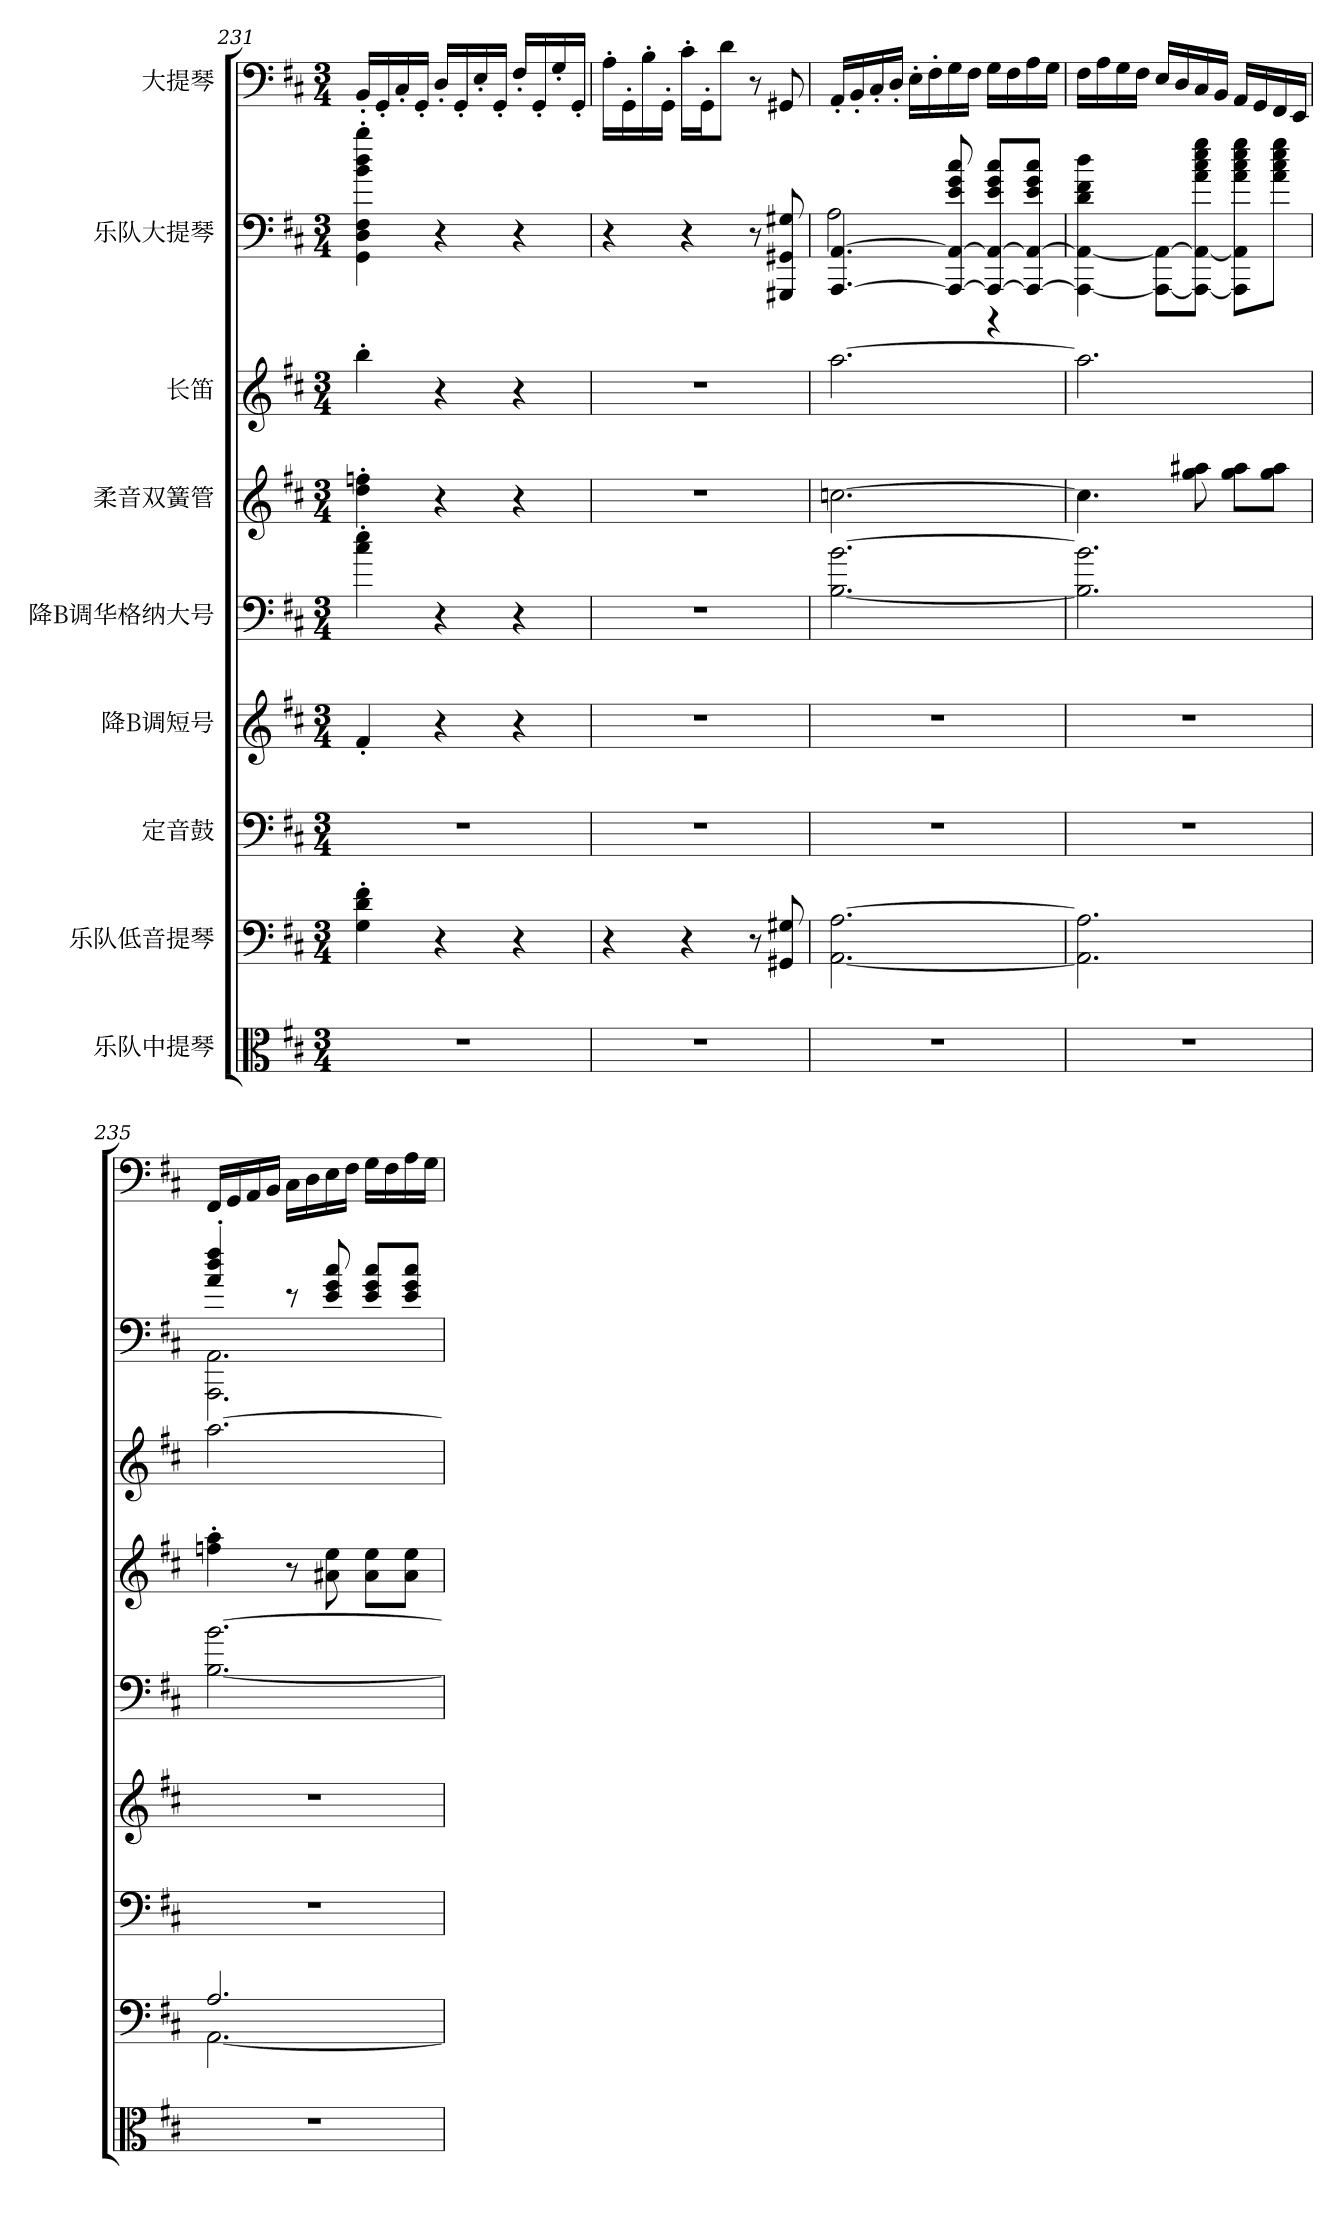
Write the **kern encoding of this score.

**kern	**kern	**kern	**kern	**kern	**kern	**kern	**kern	**kern
*part9	*part8	*part7	*part6	*part5	*part4	*part3	*part2	*part1
*staff9	*staff8	*staff7	*staff6	*staff5	*staff4	*staff3	*staff2	*staff1
*I"乐队中提琴	*I"乐队低音提琴	*I"定音鼓	*I"降B调短号	*I"降B调华格纳大号	*I"柔音双簧管	*I"长笛	*I"乐队大提琴	*I"大提琴
*clefC3	*clefF4	*clefF4	*clefG2	*clefF4	*clefG2	*clefG2	*clefF4	*clefF4
*	*ITrd7c12	*	*ITrd1c2	*ITrd1c2	*ITrd2c3	*	*	*
*k[f#c#]	*k[f#c#]	*k[f#c#]	*k[]	*k[]	*k[f#c#g#d#a#]	*k[f#c#]	*k[f#c#]	*k[f#c#]
*M3/4	*M3/4	*M3/4	*M3/4	*M3/4	*M3/4	*M3/4	*M3/4	*M3/4
=231	=231	=231	=231	=231	=231	=231	=231	=231
2.r	4GG\' 4D\' 4F#\'	2.r	4e'/	4b\' 4dd\'	4b\' 4ddn\'	4bb'\	4GG\' 4D\' 4F#\' 4b\' 4dd\' 4bb\'	16BB'/LL
.	.	.	.	.	.	.	.	16GG'/
.	.	.	.	.	.	.	.	16C#'/
.	.	.	.	.	.	.	.	16GG'/JJ
.	4r	.	4r	4r	4r	4r	4r	16D'/LL
.	.	.	.	.	.	.	.	16GG'/
.	.	.	.	.	.	.	.	16E'/
.	.	.	.	.	.	.	.	16GG'/JJ
.	4r	.	4r	4r	4r	4r	4r	16F#'/LL
.	.	.	.	.	.	.	.	16GG'/
.	.	.	.	.	.	.	.	16G'/
.	.	.	.	.	.	.	.	16GG'/JJ
!!LO:PB:g=z
=232	=232	=232	=232	=232	=232	=232	=232	=232
2.r	4r	2.r	2.r	2.r	2.r	2.r	4r	16A'\LL
.	.	.	.	.	.	.	.	16GG'\
.	.	.	.	.	.	.	.	16B'\
.	.	.	.	.	.	.	.	16GG'\JJ
.	4r	.	.	.	.	.	4r	16c#'\LL
.	.	.	.	.	.	.	.	16GG'\J
.	.	.	.	.	.	.	.	8d\J
.	8r	.	.	.	.	.	8r	8r
.	8GGG#X/ 8GG#X/	.	.	.	.	.	8GGG#X/ 8GG#X/ 8G#X/	8GG#X/
=233	=233	=233	=233	=233	=233	=233	=233	=233
*	*	*	*	*	*	*	*^	*
2.r	[2.AAA\ [2.AA\	2.r	2.r	[2.A\ [2.a\	[2.an\	[2.aa\	[4.AAA/ [4.AA/	2A\	16AA'/LL
.	.	.	.	.	.	.	.	.	16BB'/
.	.	.	.	.	.	.	.	.	16C#'/
.	.	.	.	.	.	.	.	.	16D'/JJ
.	.	.	.	.	.	.	.	.	16E'\LL
.	.	.	.	.	.	.	.	.	16F#'\
.	.	.	.	.	.	.	8AAA/_ 8AA/_ 8e/ 8g/ 8cc#/	.	16G\
.	.	.	.	.	.	.	.	.	16F#\JJ
.	.	.	.	.	.	.	8AAA/_ 8AA/_ 8e/ 8g/ 8cc#/L	4r	16G\LL
.	.	.	.	.	.	.	.	.	16F#\
.	.	.	.	.	.	.	8AAA/_ 8AA/_ 8e/ 8g/ 8cc#/J	.	16A\
.	.	.	.	.	.	.	.	.	16G\JJ
*	*	*	*	*	*	*	*v	*v	*
=234	=234	=234	=234	=234	=234	=234	=234	=234
2.r	2.AAA\] 2.AA\]	2.r	2.r	2.A\] 2.a\]	4.a\]	2.aa\]	4AAA\_ 4AA\_ 4d\ 4f#\ 4dd\	16F#\LL
.	.	.	.	.	.	.	.	16A\
.	.	.	.	.	.	.	.	16G\
.	.	.	.	.	.	.	.	16F#\JJ
.	.	.	.	.	.	.	8AAA\_ 8AA\_L	16E/LL
.	.	.	.	.	.	.	.	16D/
.	.	.	.	.	8ee\ 8ff##X\	.	8AAA\_ 8AA\_ 8a\ 8cc#\ 8ee\ 8gg\J	16C#/
.	.	.	.	.	.	.	.	16BB/JJ
.	.	.	.	.	8ee\ 8ff##\L	.	8AAA\] 8AA\] 8a\ 8cc#\ 8ee\ 8gg\L	16AA/LL
.	.	.	.	.	.	.	.	16GG/
.	.	.	.	.	8ee\ 8ff##\J	.	8a\ 8cc#\ 8ee\ 8gg\J	16FF#/
.	.	.	.	.	.	.	.	16EE/JJ
!!LO:PB:g=z
=235	=235	=235	=235	=235	=235	=235	=235	=235
*	*^	*	*	*	*	*	*^	*
2.r	2.AA/	[2.AAA\	2.r	2.r	[2.A\ [2.a\	4ddn\' 4ff#\'	[2.aa\	4a/' 4dd/' 4ff#/'	2.AAA\ 2.AA\	16FF#/LL
.	.	.	.	.	.	.	.	.	.	16GG/
.	.	.	.	.	.	.	.	.	.	16AA/
.	.	.	.	.	.	.	.	.	.	16BB/JJ
.	.	.	.	.	.	8r	.	8r	.	16C#\LL
.	.	.	.	.	.	.	.	.	.	16D\
.	.	.	.	.	.	8f##X\ 8cc#\	.	8e/ 8g/ 8cc#/	.	16E\
.	.	.	.	.	.	.	.	.	.	16F#\JJ
.	.	.	.	.	.	8f##\ 8cc#\L	.	8e/ 8g/ 8cc#/L	.	16G\LL
.	.	.	.	.	.	.	.	.	.	16F#\
.	.	.	.	.	.	8f##\ 8cc#\J	.	8e/ 8g/ 8cc#/J	.	16A\
.	.	.	.	.	.	.	.	.	.	16G\JJ
*	*v	*v	*	*	*	*	*	*v	*v	*
=	=	=	=	=	=	=	=	=
*-	*-	*-	*-	*-	*-	*-	*-	*-
